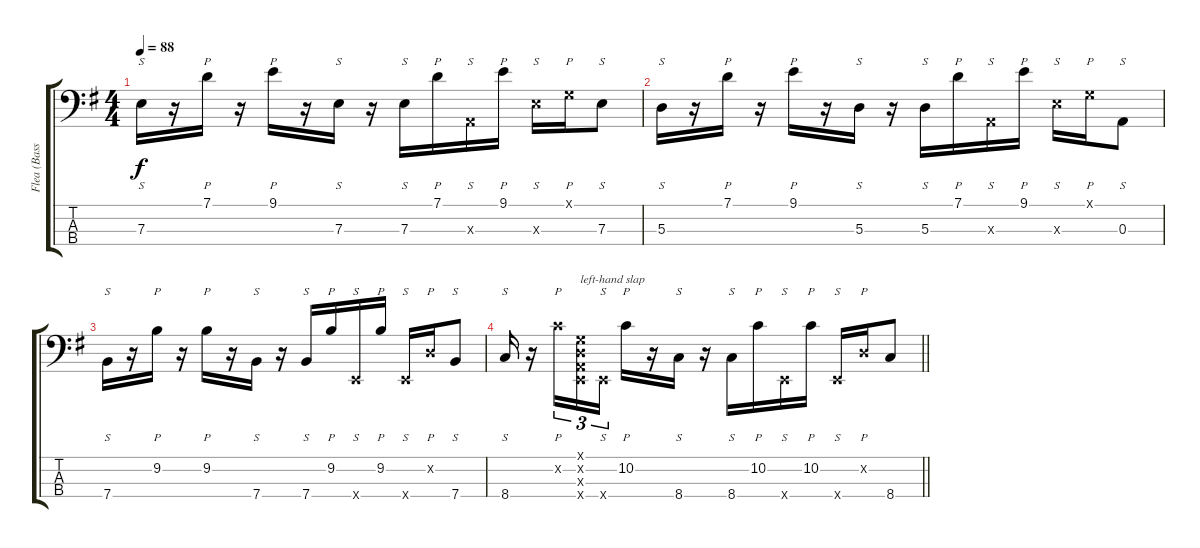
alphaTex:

\track ("Flea (Bass)" "Flea (Bass") {instrument slapbass1}
\staff {score tabs}
\tuning (G2 D2 A1 E1) {hide}
\ts (4 4)
\tempo 88
\clef f4
\ks g
7.3.16{s dy f} r.16 7.1.16{p} r.16 9.1.16{p} r.16 7.3.16{s} r.16 7.3.16{s} 7.1.16{p} 0.3{x}.16{s} 9.1.16{p} 7.3{x}.16{s} 0.1{x}.16{p} 7.3.8{s} |
5.3.16{s} r.16 7.1.16{p} r.16 9.1.16{p} r.16 5.3.16{s} r.16 5.3.16{s} 7.1.16{p} 0.3{x}.16{s} 9.1.16{p} 7.3{x}.16{s} 0.1{x}.16{p} 0.3.8{s} |
7.4.16{s} r.16 9.2.16{p} r.16 9.2.16{p} r.16 7.4.16{s} r.16 7.4.16{s} 9.2.16{p} 0.4{x}.16{s} 9.2.16{p} 0.4{x}.16{s} 0.2{x}.16{p} 7.4.8{s} |
\barLineRight lightlight
8.4.16{s} r.16 10.2{x}.16{p tu (3 2)} (0.1{x} 0.2{x} 0.3{x} 0.4{x}).16{tu (3 2) txt "left-hand slap"} 0.4{x}.16{s tu (3 2)} 10.2.16{p} r.16 8.4.16{s} r.16 8.4.16{s} 10.2.16{p} 0.4{x}.16{s} 10.2.16{p} 0.4{x}.16{s} 0.2{x}.16{p} 8.4.8
